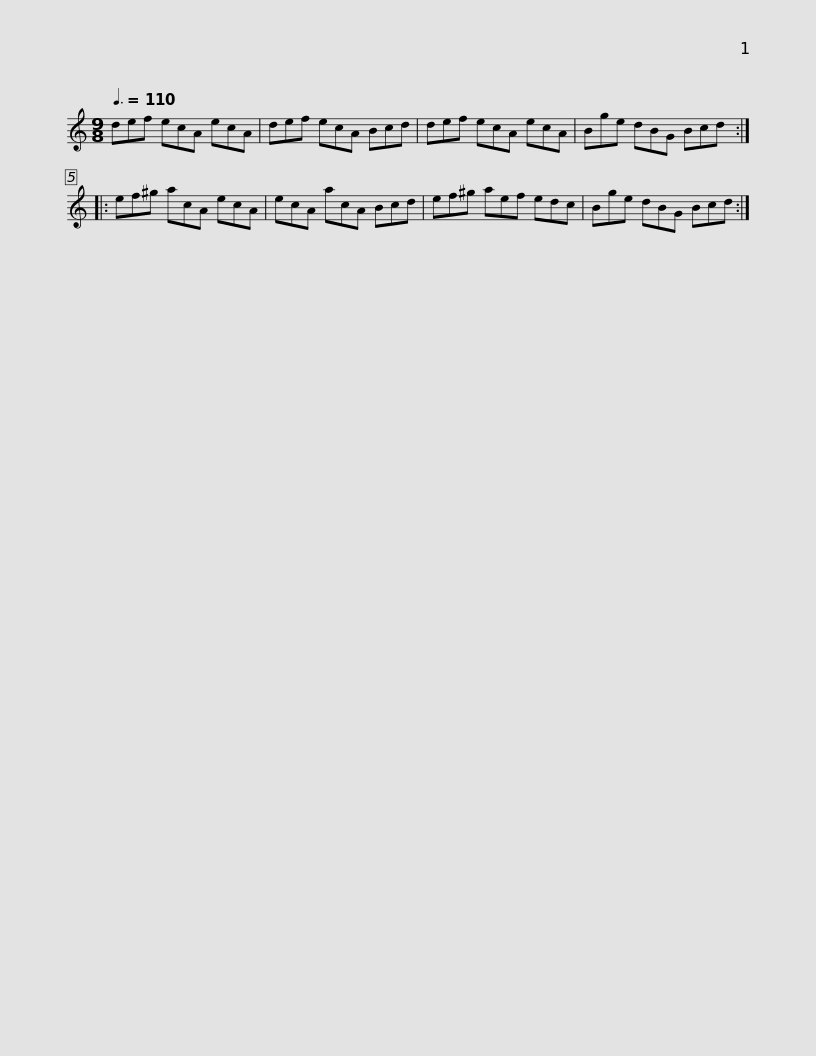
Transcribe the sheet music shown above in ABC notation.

X:1
L:1/8
Q:3/8=110
M:9/8
I:linebreak $
K:C
V:1 treble
V:1
 def ecA ecA | def ecA Bcd | def ecA ecA | Bge dBG Bcd ::$ ef^g acA ecA | %5
 ecA acA Bcd | ef^g aef edc | Bge dBG Bcd :| %8
